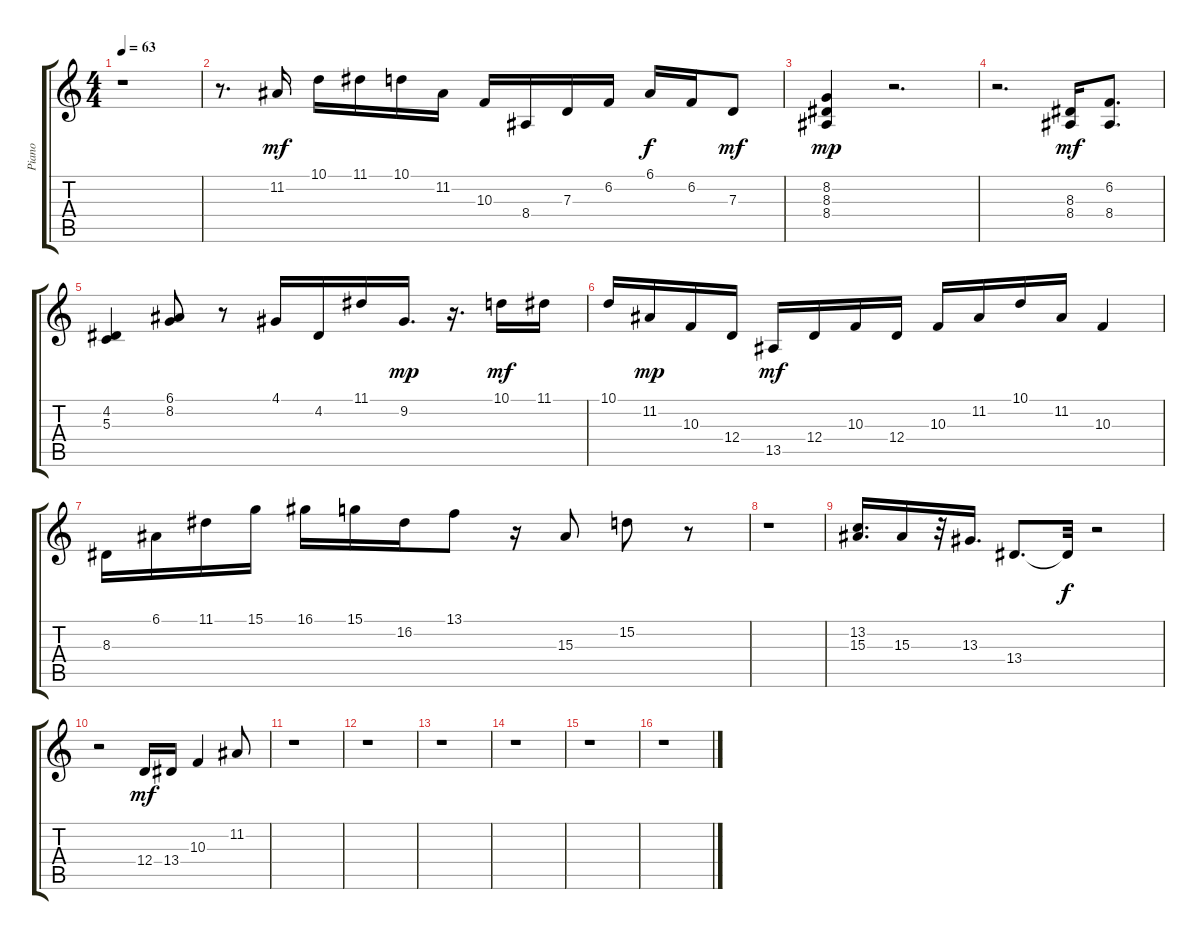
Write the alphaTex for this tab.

\track ("Piano" "Piano") {instrument brightacousticpiano}
\staff {score tabs}
\tuning (E4 B3 G3 D3 A2 E2) {hide}
\ts (4 4)
\tempo 63
\clef g2
\ks c
r.1{dy mf} |
r.8{d} 11.2.16 10.1.16 11.1.16 10.1.16 11.2.16 10.3.16 8.4.16 7.3.16 6.2.16 6.1.16{dy f} 6.2.16 7.3.8{dy mf} |
(8.2 8.3 8.4).4{dy mp} r.2{d} |
r.2{d} (8.3 8.4).16{dy mf} (6.2 8.4).8{d} |
(4.2 5.3).4 (6.1 8.2).8 r.8 4.1.16 4.2.16 11.1.16 9.2.16{d dy mp} r.16{d} 10.1.16{dy mf} 11.1.16 |
10.1.16 11.2.16{dy mp} 10.3.16 12.4.16 13.5.16{dy mf} 12.4.16 10.3.16 12.4.16 10.3.16 11.2.16 10.1.16 11.2.16 10.3.4 |
8.3.16 6.1.16 11.1.16 15.1.16 16.1.16 15.1.16 16.2.16 13.1.8 r.16 15.3.8 15.2.8 r.8 |
r.1 |
(13.2 15.3).16{d} 15.3.16 r.32 13.3.16{d} 13.4.8{d} 13.4{t}.32{dy f} r.2 |
r.2 12.4.16{dy mf} 13.4.16 10.3.4 11.2.8 |
r.1 |
r.1 |
r.1 |
r.1 |
r.1 |
r.1
